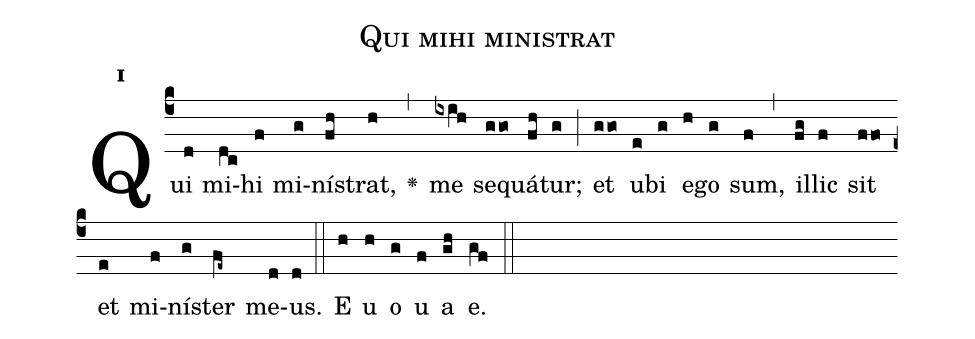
name:Qui mihi ministrat;
office-part:Antiphona;
mode:1;
%%
initial-style: 1;
name: Qui mihi ministrat;
book: Antiphonae & Responsoria/Tomus IV, p. 141;
occasion: Dominica XIII per Annum;
office-part: Laudes Ant Bc;
annotation: 1f;
centering-scheme: english;
font: OFLSortsMillGoudy;
height: 11;
width: 4.5;
%%
(c4)Qui(d) mi(dc)hi(f) mi(g)ní(fh)strat,(h) <v>\greheightstar</v>(,) me(ixih) se(ggo)quá(fh)tur;(g) (;) et(ggo) u(e)bi(g) e(h)go(g) sum,(f) (,) il(fg)lic(f) sit(ffo) et(e) mi(f)ní(g)ster(fe~) me(d)us.(d) (::) E(h) u(h) o(g) u(f) a(gh) e.(gf) (::)
